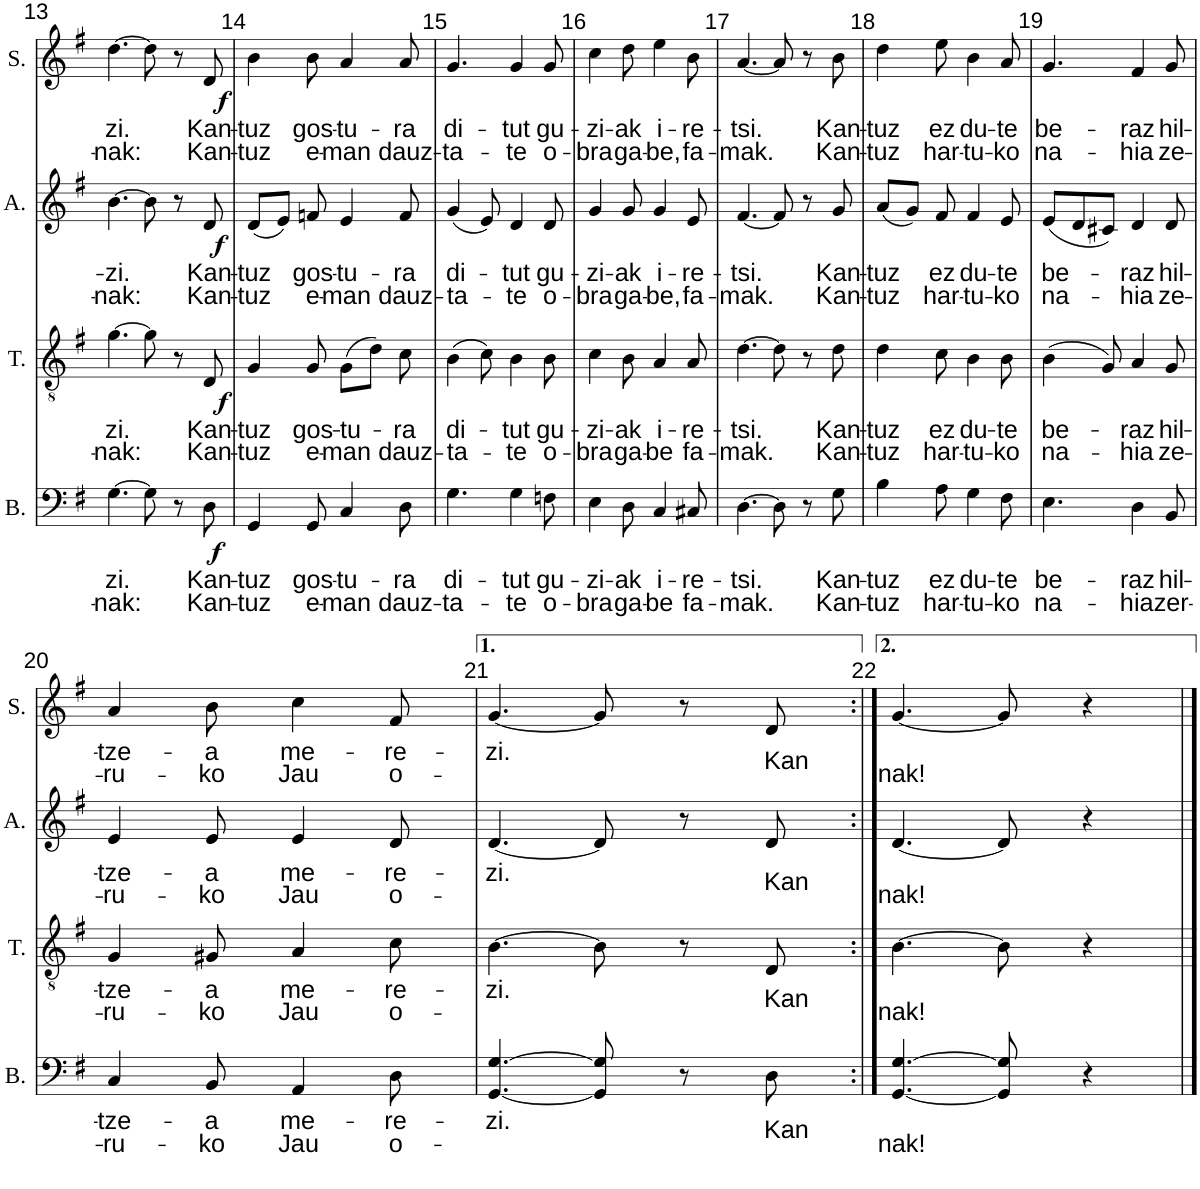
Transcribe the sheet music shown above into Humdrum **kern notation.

**kern	**text	**text	**dynam	**kern	**text	**text	**dynam	**kern	**text	**text	**dynam	**kern	**text	**text	**dynam
*part4	*part4	*part4	*part4	*part3	*part3	*part3	*part3	*part2	*part2	*part2	*part2	*part1	*part1	*part1	*part1
*staff4	*staff4	*staff4	*staff4	*staff3	*staff3	*staff3	*staff3	*staff2	*staff2	*staff2	*staff2	*staff1	*staff1	*staff1	*staff1
*I"Bass	*	*	*	*I"Tenor	*	*	*	*I"Alto	*	*	*	*I"Soprano	*	*	*
*I'B.	*	*	*	*I'T.	*	*	*	*I'A.	*	*	*	*I'S.	*	*	*
!!LO:PB:g=z
*clefF4	*	*	*	*clefGv2	*	*	*	*clefG2	*	*	*	*clefG2	*	*	*
*k[f#]	*	*	*	*k[f#]	*	*	*	*k[f#]	*	*	*	*k[f#]	*	*	*
*M6/8	*	*	*	*M6/8	*	*	*	*M6/8	*	*	*	*M6/8	*	*	*
=13	=13	=13	=13	=13	=13	=13	=13	=13	=13	=13	=13	=13	=13	=13	=13
!	!LO:LY:b	!LO:LY:b	!	!	!LO:LY:b	!LO:LY:b	!	!	!LO:LY:b	!LO:LY:b	!	!	!LO:LY:b	!LO:LY:b	!
[4.G\	zi.	-nak:	.	[4.g\	zi.	-nak:	.	[4.b\	-zi.	-nak:	.	[4.dd\	zi.	-nak:	.
8G\]	.	.	.	8g\]	.	.	.	8b\]	.	.	.	8dd\]	.	.	.
8r	.	.	.	8r	.	.	.	8r	.	.	.	8r	.	.	.
!	!LO:LY:b	!LO:LY:b	!LO:DY:b	!	!LO:LY:b	!LO:LY:b	!LO:DY:b	!	!LO:LY:b	!LO:LY:b	!LO:DY:b	!	!LO:LY:b	!LO:LY:b	!LO:DY:b
8D\	Kan-	Kan-	f	8D/	Kan-	Kan-	f	8d/	Kan-	Kan-	f	8d/	Kan-	Kan-	f
=14	=14	=14	=14	=14	=14	=14	=14	=14	=14	=14	=14	=14	=14	=14	=14
!	!LO:LY:b	!LO:LY:b	!	!	!LO:LY:b	!LO:LY:b	!	!	!LO:LY:b	!LO:LY:b	!	!	!LO:LY:b	!LO:LY:b	!
4GG/	-tuz	-tuz	.	4G/	-tuz	-tuz	.	(8d/L	-tuz	-tuz	.	4b\	-tuz	-tuz	.
.	.	.	.	.	.	.	.	8e/J)	.	.	.	.	.	.	.
!	!LO:LY:b	!LO:LY:b	!	!	!LO:LY:b	!LO:LY:b	!	!	!LO:LY:b	!LO:LY:b	!	!	!LO:LY:b	!LO:LY:b	!
8GG/	gos-	e-	.	8G/	gos-	e-	.	8fn/	gos-	e-	.	8b\	gos-	e-	.
!	!LO:LY:b	!LO:LY:b	!	!	!LO:LY:b	!LO:LY:b	!	!	!LO:LY:b	!LO:LY:b	!	!	!LO:LY:b	!LO:LY:b	!
4C/	-tu-	-man	.	(8G\L	-tu-	-man	.	4e/	-tu-	-man	.	4a/	-tu-	-man	.
.	.	.	.	8d\J)	.	.	.	.	.	.	.	.	.	.	.
!	!LO:LY:b	!LO:LY:b	!	!	!LO:LY:b	!LO:LY:b	!	!	!LO:LY:b	!LO:LY:b	!	!	!LO:LY:b	!LO:LY:b	!
8D\	-ra	dauz-	.	8c\	-ra	dauz-	.	8f/	-ra	dauz-	.	8a/	-ra	dauz-	.
=15	=15	=15	=15	=15	=15	=15	=15	=15	=15	=15	=15	=15	=15	=15	=15
!	!LO:LY:b	!LO:LY:b	!	!	!LO:LY:b	!LO:LY:b	!	!	!LO:LY:b	!LO:LY:b	!	!	!LO:LY:b	!LO:LY:b	!
4.G\	di-	-ta-	.	(4B\	di-	-ta-	.	(4g/	di-	-ta-	.	4.g/	di-	-ta-	.
.	.	.	.	8c\)	.	.	.	8e/)	.	.	.	.	.	.	.
!	!LO:LY:b	!LO:LY:b	!	!	!LO:LY:b	!LO:LY:b	!	!	!LO:LY:b	!LO:LY:b	!	!	!LO:LY:b	!LO:LY:b	!
4G\	-tut	-te	.	4B\	-tut	-te	.	4d/	-tut	-te	.	4g/	-tut	-te	.
!	!LO:LY:b	!LO:LY:b	!	!	!LO:LY:b	!LO:LY:b	!	!	!LO:LY:b	!LO:LY:b	!	!	!LO:LY:b	!LO:LY:b	!
8Fn\	gu-	o-	.	8B\	gu-	o-	.	8d/	gu-	o-	.	8g/	gu-	o-	.
=16	=16	=16	=16	=16	=16	=16	=16	=16	=16	=16	=16	=16	=16	=16	=16
!	!LO:LY:b	!LO:LY:b	!	!	!LO:LY:b	!LO:LY:b	!	!	!LO:LY:b	!LO:LY:b	!	!	!LO:LY:b	!LO:LY:b	!
4E\	-zi-	-bra	.	4c\	-zi-	-bra	.	4g/	-zi-	-bra	.	4cc\	-zi-	-bra	.
!	!LO:LY:b	!LO:LY:b	!	!	!LO:LY:b	!LO:LY:b	!	!	!LO:LY:b	!LO:LY:b	!	!	!LO:LY:b	!LO:LY:b	!
8D\	-ak	ga-	.	8B\	-ak	ga-	.	8g/	-ak	ga-	.	8dd\	-ak	ga-	.
!	!LO:LY:b	!LO:LY:b	!	!	!LO:LY:b	!LO:LY:b	!	!	!LO:LY:b	!LO:LY:b	!	!	!LO:LY:b	!LO:LY:b	!
4C/	i-	-be	.	4A/	i-	-be	.	4g/	i-	-be,	.	4ee\	i-	-be,	.
!	!LO:LY:b	!LO:LY:b	!	!	!LO:LY:b	!LO:LY:b	!	!	!LO:LY:b	!LO:LY:b	!	!	!LO:LY:b	!LO:LY:b	!
8C#X/	-re-	fa-	.	8A/	-re-	fa-	.	8e/	-re-	fa-	.	8b\	-re-	fa-	.
=17	=17	=17	=17	=17	=17	=17	=17	=17	=17	=17	=17	=17	=17	=17	=17
!	!LO:LY:b	!LO:LY:b	!	!	!LO:LY:b	!LO:LY:b	!	!	!LO:LY:b	!LO:LY:b	!	!	!LO:LY:b	!LO:LY:b	!
[4.D\	-tsi.	-mak.	.	[4.d\	-tsi.	-mak.	.	[4.f#/	-tsi.	-mak.	.	[4.a/	-tsi.	-mak.	.
8D\]	.	.	.	8d\]	.	.	.	8f#/]	.	.	.	8a/]	.	.	.
8r	.	.	.	8r	.	.	.	8r	.	.	.	8r	.	.	.
!	!LO:LY:b	!LO:LY:b	!	!	!LO:LY:b	!LO:LY:b	!	!	!LO:LY:b	!LO:LY:b	!	!	!LO:LY:b	!LO:LY:b	!
8G\	Kan-	Kan-	.	8d\	Kan-	Kan-	.	8g/	Kan-	Kan-	.	8b\	Kan-	Kan-	.
=18	=18	=18	=18	=18	=18	=18	=18	=18	=18	=18	=18	=18	=18	=18	=18
!	!LO:LY:b	!LO:LY:b	!	!	!LO:LY:b	!LO:LY:b	!	!	!LO:LY:b	!LO:LY:b	!	!	!LO:LY:b	!LO:LY:b	!
4B\	-tuz	-tuz	.	4d\	-tuz	-tuz	.	(8a/L	-tuz	-tuz	.	4dd\	-tuz	-tuz	.
.	.	.	.	.	.	.	.	8g/J)	.	.	.	.	.	.	.
!	!LO:LY:b	!LO:LY:b	!	!	!LO:LY:b	!LO:LY:b	!	!	!LO:LY:b	!LO:LY:b	!	!	!LO:LY:b	!LO:LY:b	!
8A\	ez	har-	.	8c\	ez	har-	.	8f#/	ez	har-	.	8ee\	ez	har-	.
!	!LO:LY:b	!LO:LY:b	!	!	!LO:LY:b	!LO:LY:b	!	!	!LO:LY:b	!LO:LY:b	!	!	!LO:LY:b	!LO:LY:b	!
4G\	du-	-tu-	.	4B\	du-	-tu-	.	4f#/	du-	-tu-	.	4b\	du-	-tu-	.
!	!LO:LY:b	!LO:LY:b	!	!	!LO:LY:b	!LO:LY:b	!	!	!LO:LY:b	!LO:LY:b	!	!	!LO:LY:b	!LO:LY:b	!
8F#\	-te	-ko	.	8B\	-te	-ko	.	8e/	-te	-ko	.	8a/	-te	-ko	.
=19	=19	=19	=19	=19	=19	=19	=19	=19	=19	=19	=19	=19	=19	=19	=19
!	!LO:LY:b	!LO:LY:b	!	!	!LO:LY:b	!LO:LY:b	!	!	!LO:LY:b	!LO:LY:b	!	!	!LO:LY:b	!LO:LY:b	!
4.E\	be-	na-	.	(4B\	be-	na-	.	(8e/L	be-	na-	.	4.g/	be-	na-	.
.	.	.	.	.	.	.	.	8d/	.	.	.	.	.	.	.
.	.	.	.	8G/)	.	.	.	8c#X/J)	.	.	.	.	.	.	.
!	!LO:LY:b	!LO:LY:b	!	!	!LO:LY:b	!LO:LY:b	!	!	!LO:LY:b	!LO:LY:b	!	!	!LO:LY:b	!LO:LY:b	!
4D\	-raz	-hia	.	4A/	-raz	-hia	.	4d/	-raz	-hia	.	4f#/	-raz	-hia	.
!	!LO:LY:b	!LO:LY:b	!	!	!LO:LY:b	!LO:LY:b	!	!	!LO:LY:b	!LO:LY:b	!	!	!LO:LY:b	!LO:LY:b	!
8BB/	hil-	zer-	.	8G/	hil-	ze-	.	8d/	hil-	ze-	.	8g/	hil-	ze-	.
!!LO:LB:g=z
=20	=20	=20	=20	=20	=20	=20	=20	=20	=20	=20	=20	=20	=20	=20	=20
!	!LO:LY:b	!LO:LY:b	!	!	!LO:LY:b	!LO:LY:b	!	!	!LO:LY:b	!LO:LY:b	!	!	!LO:LY:b	!LO:LY:b	!
4C/	-tze-	-ru-	.	4G/	-tze-	-ru-	.	4e/	-tze-	-ru-	.	4a/	-tze-	-ru-	.
!	!LO:LY:b	!LO:LY:b	!	!	!LO:LY:b	!LO:LY:b	!	!	!LO:LY:b	!LO:LY:b	!	!	!LO:LY:b	!LO:LY:b	!
8BB/	-a	-ko	.	8G#X/	-a	-ko	.	8e/	-a	-ko	.	8b\	-a	-ko	.
!	!LO:LY:b	!LO:LY:b	!	!	!LO:LY:b	!LO:LY:b	!	!	!LO:LY:b	!LO:LY:b	!	!	!LO:LY:b	!LO:LY:b	!
4AA/	me-	Jau	.	4A/	me-	Jau	.	4e/	me-	Jau	.	4cc\	me-	Jau	.
!	!LO:LY:b	!LO:LY:b	!	!	!LO:LY:b	!LO:LY:b	!	!	!LO:LY:b	!LO:LY:b	!	!	!LO:LY:b	!LO:LY:b	!
8D\	-re-	o-	.	8c\	-re-	o-	.	8d/	-re-	o-	.	8f#/	-re-	o-	.
=21	=21	=21	=21	=21	=21	=21	=21	=21	=21	=21	=21	=21	=21	=21	=21
!	!LO:LY:b	!	!	!	!LO:LY:b	!	!	!	!LO:LY:b	!	!	!	!LO:LY:b	!	!
[4.GG/ [4.G/	-zi.	.	.	[4.B\	-zi.	.	.	[4.d/	-zi.	.	.	[4.g/	-zi.	.	.
8GG/] 8G/]	.	.	.	8B\]	.	.	.	8d/]	.	.	.	8g/]	.	.	.
8r	.	.	.	8r	.	.	.	8r	.	.	.	8r	.	.	.
!	!LO:LY:b	!	!	!	!LO:LY:b	!	!	!	!LO:LY:b	!	!	!	!LO:LY:b	!	!
8D\	Kan-	.	.	8D/	Kan-	.	.	8d/	Kan-	.	.	8d/	Kan-	.	.
=22:|!	=22:|!	=22:|!	=22:|!	=22:|!	=22:|!	=22:|!	=22:|!	=22:|!	=22:|!	=22:|!	=22:|!	=22:|!	=22:|!	=22:|!	=22:|!
!	!	!LO:LY:b	!	!	!	!LO:LY:b	!	!	!	!LO:LY:b	!	!	!	!LO:LY:b	!
[4.GG/ [4.G/	.	-nak!	.	[4.B\	.	-nak!	.	[4.d/	.	-nak!	.	[4.g/	.	-nak!	.
8GG/] 8G/]	.	.	.	8B\]	.	.	.	8d/]	.	.	.	8g/]	.	.	.
4r	.	.	.	4r	.	.	.	4r	.	.	.	4r	.	.	.
==	==	==	==	==	==	==	==	==	==	==	==	==	==	==	==
*-	*-	*-	*-	*-	*-	*-	*-	*-	*-	*-	*-	*-	*-	*-	*-
